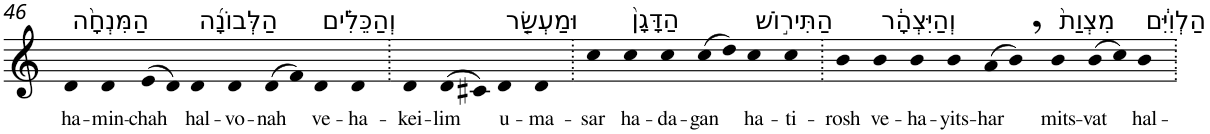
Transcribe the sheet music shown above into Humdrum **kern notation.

**kern	**text
*part1	*part1
*staff1	*staff1
*I"Piano	*
*I'Pno	*
!!LO:PB:g=z
*clefG2	*
*k[]	*
=46	=46
!LO:TX:a:t=הַמִּנְחָ֨ה	!
!	!LO:LY:b
4d	ha-
!	!LO:LY:b
4d	-min-
!	!LO:LY:b
(>8e	-chah
8d)	.
!LO:TX:a:t=הַלְּבוֹנָ֜ה	!
!	!LO:LY:b
4d	hal-
!	!LO:LY:b
4d	-vo-
!	!LO:LY:b
(>8d	-nah
8f)	.
!LO:TX:a:t=וְהַכֵּלִ֗ים	!
!	!LO:LY:b
4d	ve-
!	!LO:LY:b
4d	-ha-
=47.	=47.
!	!LO:LY:b
4d	-kei-
!	!LO:LY:b
(>8d	-lim
8c#X)	.
!LO:TX:a:t=וּמַעְשַׂ֤ר	!
!	!LO:LY:b
4d	u-
!	!LO:LY:b
4d	-ma-
=48.	=48.
!	!LO:LY:b
4cc	-sar
!LO:TX:a:t=הַדָּגָן֙	!
!	!LO:LY:b
4cc	ha-
!	!LO:LY:b
4cc	-da-
!	!LO:LY:b
(>8cc	-gan
8dd)	.
!LO:TX:a:t=הַתִּיר֣וֹשׁ	!
!	!LO:LY:b
4cc	ha-
!	!LO:LY:b
4cc	-ti-
=49.	=49.
!	!LO:LY:b
4b	-rosh
!LO:TX:a:t=וְהַיִּצְהָ֔ר	!
!	!LO:LY:b
4b	ve-
!	!LO:LY:b
4b	-ha-
!	!LO:LY:b
4b	-yits-
!	!LO:LY:b
(>8a	-har
8b,)	.
!LO:TX:a:t=מִצְוַת֙	!
!	!LO:LY:b
4b	mits-
!	!LO:LY:b
(>8b	-vat
8cc)	.
!LO:TX:a:t=הַלְוִיִּ֔ם	!
!	!LO:LY:b
4b	hal-
=.	=.
*-	*-
